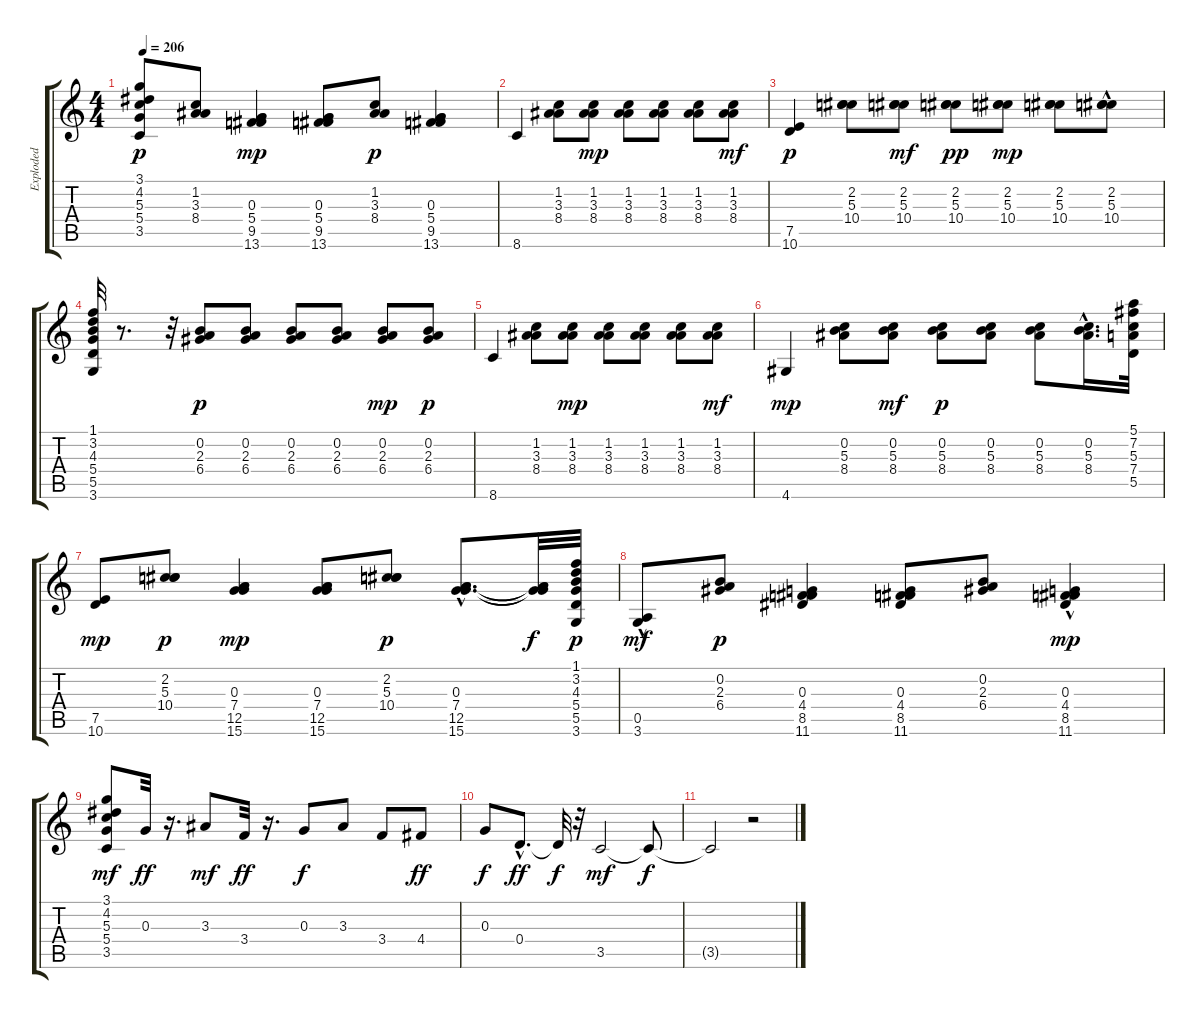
\track ("Exploded" "Exploded") {instrument electricguitarclean}
\staff {score tabs}
\tuning (E4 B3 G3 D3 A2 E2) {hide}
\ts (4 4)
\tempo 206
\clef g2
\ks c
(3.1 4.2 5.3 5.4 3.5).8{dy p} (1.2 3.3 8.4).8 (0.3 5.4 9.5 13.6).4{dy mp} (0.3 5.4 9.5 13.6).8 (1.2 3.3 8.4).8{dy p} (0.3 5.4 9.5 13.6).4 |
8.6.4 (1.2 3.3 8.4).8 (1.2 3.3 8.4).8{dy mp} (1.2 3.3 8.4).8 (1.2 3.3 8.4).8 (1.2 3.3 8.4).8 (1.2 3.3 8.4).8{dy mf} |
(7.5 10.6).4{dy p} (2.2 5.3 10.4).8 (2.2 5.3 10.4).8{dy mf} (2.2 5.3 10.4).8{dy pp} (2.2 5.3 10.4).8{dy mp} (2.2 5.3 10.4).8 (2.2{hac} 5.3 10.4{hac}).8 |
(1.1 3.2 4.3 5.4 5.5 3.6).32 r.8{d} r.32 (0.2 2.3 6.4).8{dy p} (0.2 2.3 6.4).8 (0.2 2.3 6.4).8 (0.2 2.3 6.4).8 (0.2 2.3 6.4).8{dy mp} (0.2 2.3 6.4).8{dy p} |
8.6.4 (1.2 3.3 8.4).8 (1.2 3.3 8.4).8{dy mp} (1.2 3.3 8.4).8 (1.2 3.3 8.4).8 (1.2 3.3 8.4).8 (1.2 3.3 8.4).8{dy mf} |
4.6.4{dy mp} (0.2 5.3 8.4).8 (0.2 5.3 8.4).8{dy mf} (0.2 5.3 8.4).8{dy p} (0.2 5.3 8.4).8 (0.2 5.3 8.4).8 (0.2{hac} 5.3{hac} 8.4{hac}).16{d} (5.1 7.2 5.3 7.4 5.5).32 |
(7.5 10.6).8{dy mp} (2.2 5.3 10.4).8{dy p} (0.3 7.4 12.5 15.6).4{dy mp} (0.3 7.4 12.5 15.6).8 (2.2 5.3 10.4).8{dy p} (0.3{hac} 7.4{hac} 12.5{hac} 15.6{hac}).8{d} (0.3{t} 7.4{t} 12.5{t} 15.6{t}).32{dy f} (1.1 3.2 4.3 5.4 5.5 3.6).32{dy p} |
(0.5{hac} 3.6{hac}).8{dy mf} (0.2 2.3 6.4).8{dy p} (0.3 4.4 8.5 11.6).4 (0.3 4.4 8.5 11.6).8 (0.2 2.3 6.4).8 (0.3 4.4 8.5{hac} 11.6{hac}).4{dy mp} |
(3.1 4.2 5.3 5.4 3.5).8{dy mf} 0.3.32{dy ff} r.16{d} 3.3.8{dy mf} 3.4.32{dy ff} r.16{d} 0.3.8{dy f} 3.3.8 3.4.8 4.4.8{dy ff} |
0.3.8{dy f} 0.4{hac}.8{d dy ff} 0.4{t}.32{dy f} r.32 3.5.2{dy mf} 3.5{t}.8{dy f} |
3.5{t}.2 r.2
